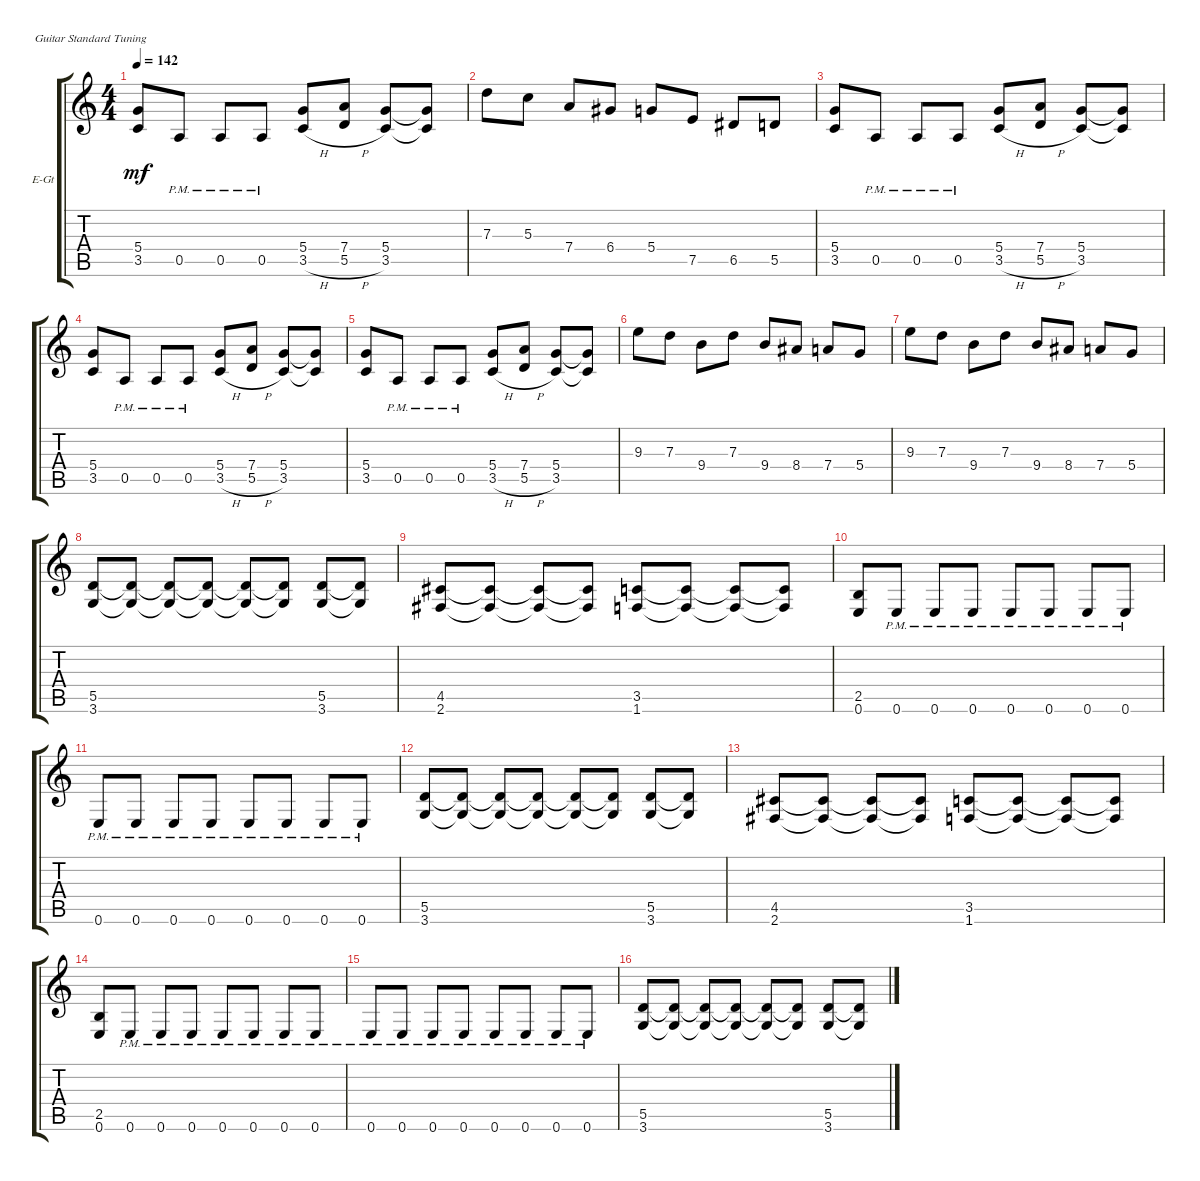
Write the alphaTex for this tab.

\defaultSystemsLayout 4
\bracketExtendMode groupsimilarinstruments
\firstSystemTrackNameOrientation horizontal
\otherSystemsTrackNameOrientation horizontal
\track ("Electric Guitar" "E-Gt") {instrument distortionguitar}
\staff {score tabs}
\tuning (E4 B3 G3 D3 A2 E2)
\ts (4 4)
\tempo 142
\clef g2
\ks c
(3.5 5.4).8{dy mf} 0.5{pm}.8 0.5{pm}.8 0.5{pm}.8 (3.5{h} 5.4).8 (5.5{h} 7.4).8 (3.5 5.4).8 (3.5{t} 5.4{t}).8 |
7.3.8 5.3.8 7.4.8 6.4.8 5.4.8 7.5.8 6.5.8 5.5.8 |
(3.5 5.4).8 0.5{pm}.8 0.5{pm}.8 0.5{pm}.8 (3.5{h} 5.4).8 (5.5{h} 7.4).8 (3.5 5.4).8 (3.5{t} 5.4{t}).8 |
(3.5 5.4).8 0.5{pm}.8 0.5{pm}.8 0.5{pm}.8 (3.5{h} 5.4).8 (5.5{h} 7.4).8 (3.5 5.4).8 (3.5{t} 5.4{t}).8 |
(3.5 5.4).8 0.5{pm}.8 0.5{pm}.8 0.5{pm}.8 (3.5{h} 5.4).8 (5.5{h} 7.4).8 (3.5 5.4).8 (3.5{t} 5.4{t}).8 |
9.3.8 7.3.8 9.4.8 7.3.8 9.4.8 8.4.8 7.4.8 5.4.8 |
9.3.8 7.3.8 9.4.8 7.3.8 9.4.8 8.4.8 7.4.8 5.4.8 |
(3.6 5.5).8 (3.6{t} 5.5{t}).8 (3.6{t} 5.5{t}).8 (3.6{t} 5.5{t}).8 (5.5{t} 3.6{t}).8 (5.5{t} 3.6{t}).8 (3.6 5.5).8 (3.6{t} 5.5{t}).8 |
(2.6 4.5).8 (2.6{t} 4.5{t}).8 (2.6{t} 4.5{t}).8 (2.6{t} 4.5{t}).8 (1.6 3.5).8 (1.6{t} 3.5{t}).8 (1.6{t} 3.5{t}).8 (1.6{t} 3.5{t}).8 |
(0.6 2.5).8 0.6{pm}.8 0.6{pm}.8 0.6{pm}.8 0.6{pm}.8 0.6{pm}.8 0.6{pm}.8 0.6{pm}.8 |
0.6{pm}.8 0.6{pm}.8 0.6{pm}.8 0.6{pm}.8 0.6{pm}.8 0.6{pm}.8 0.6{pm}.8 0.6{pm}.8 |
(3.6 5.5).8 (3.6{t} 5.5{t}).8 (3.6{t} 5.5{t}).8 (3.6{t} 5.5{t}).8 (5.5{t} 3.6{t}).8 (5.5{t} 3.6{t}).8 (3.6 5.5).8 (3.6{t} 5.5{t}).8 |
(2.6 4.5).8 (2.6{t} 4.5{t}).8 (2.6{t} 4.5{t}).8 (2.6{t} 4.5{t}).8 (1.6 3.5).8 (1.6{t} 3.5{t}).8 (1.6{t} 3.5{t}).8 (1.6{t} 3.5{t}).8 |
(0.6 2.5).8 0.6{pm}.8 0.6{pm}.8 0.6{pm}.8 0.6{pm}.8 0.6{pm}.8 0.6{pm}.8 0.6{pm}.8 |
0.6{pm}.8 0.6{pm}.8 0.6{pm}.8 0.6{pm}.8 0.6{pm}.8 0.6{pm}.8 0.6{pm}.8 0.6{pm}.8 |
(3.6 5.5).8 (3.6{t} 5.5{t}).8 (3.6{t} 5.5{t}).8 (3.6{t} 5.5{t}).8 (5.5{t} 3.6{t}).8 (5.5{t} 3.6{t}).8 (3.6 5.5).8 (3.6{t} 5.5{t}).8
